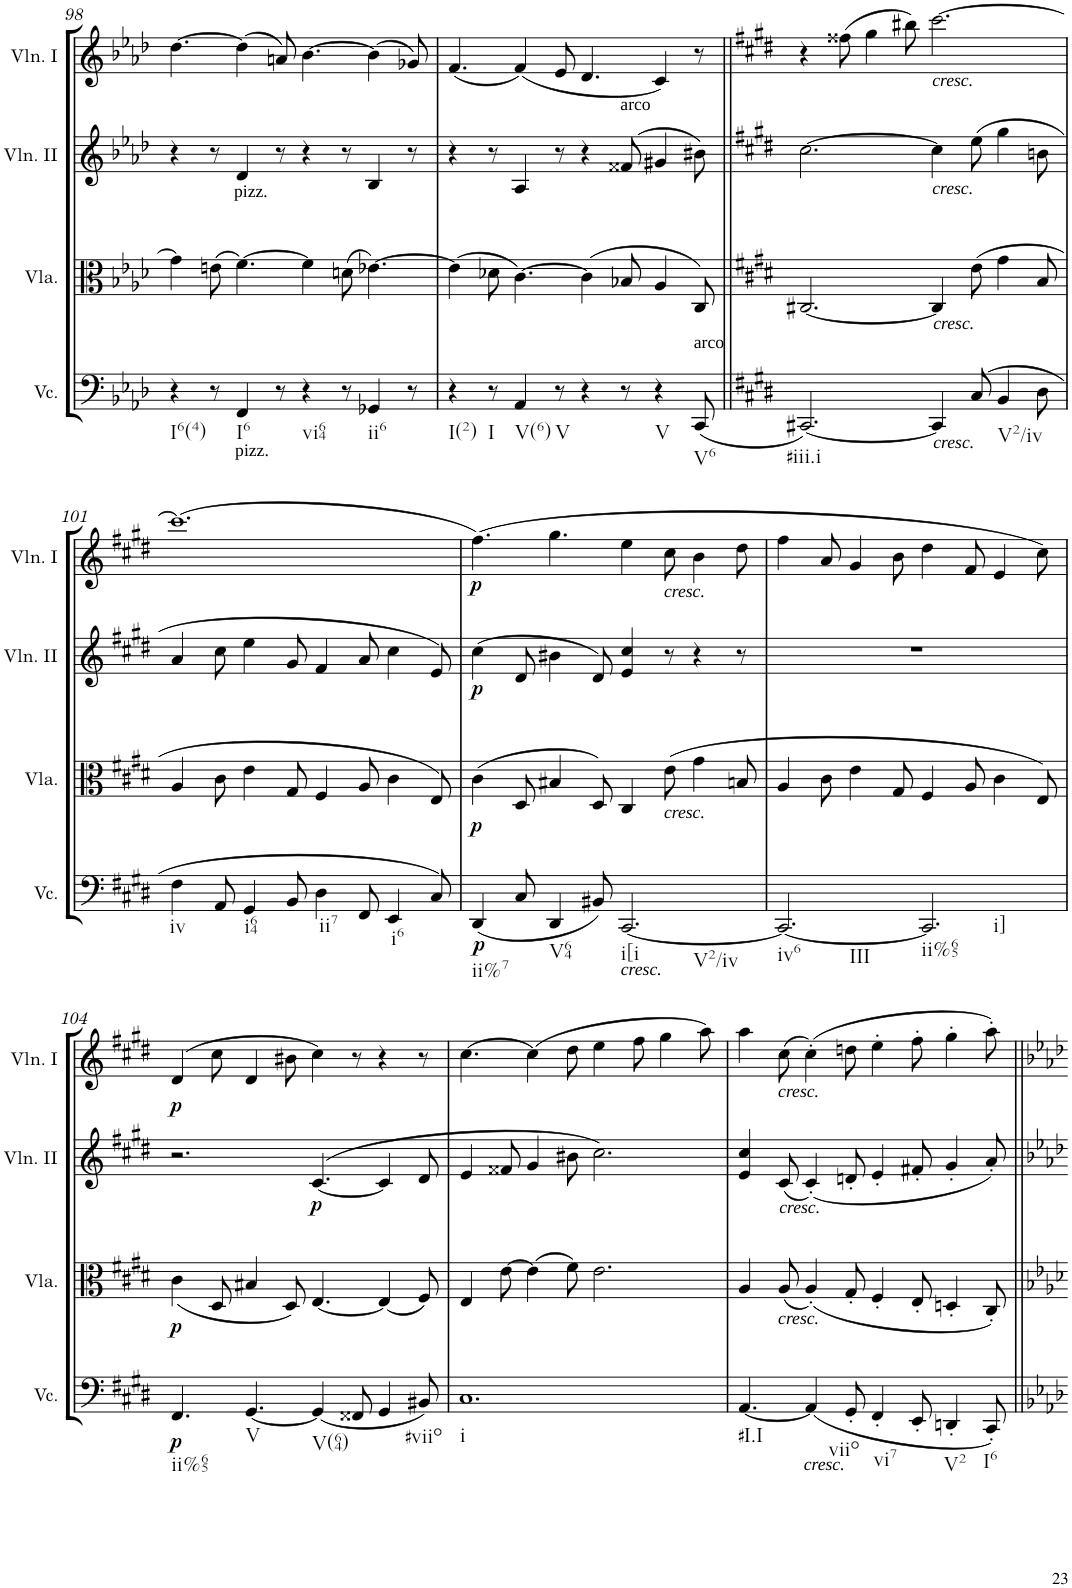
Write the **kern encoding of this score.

**kern	**dynam	**kern	**dynam	**kern	**dynam	**kern	**dynam
*part4	*part4	*part3	*part3	*part2	*part2	*part1	*part1
*staff4	*staff4	*staff3	*staff3	*staff2	*staff2	*staff1	*staff1
*I"Violoncello	*	*I"Viola	*	*I"Violin II	*	*I"Violin I	*
*I'Vc.	*	*I'Vla.	*	*I'Vln. II	*	*I'Vln. I	*
!!LO:PB:g=z
*clefF4	*	*clefC3	*	*clefG2	*	*clefG2	*
*k[b-e-a-d-]	*	*k[b-e-a-d-]	*	*k[b-e-a-d-]	*	*k[b-e-a-d-]	*
*M12/8	*	*M12/8	*	*M12/8	*	*M12/8	*
=98	=98	=98	=98	=98	=98	=98	=98
!LO:TX:b:t=I6(4)	!	!	!	!	!	!	!
4r	.	4g-\]	.	4r	.	[4.dd-\	.
8r	.	(8en\	.	8r	.	.	.
!	!	!	!	!LO:TX:b:t=pizz.	!	!	!
!LO:TX:b:t=pizz.	!	!	!	!	!	!	!
!LO:TX:b:t=I6	!	!	!	!	!	!	!
4FF/	.	[4.f\)	.	4d-/	.	(4dd-\]	.
8r	.	.	.	8r	.	8an/)	.
!LO:TX:b:t=vi64	!	!	!	!	!	!	!
4r	.	4f\]	.	4r	.	[4.b-\	.
8r	.	(8dn\	.	8r	.	.	.
!LO:TX:b:t=ii6	!	!	!	!	!	!	!
4GG-X/	.	[4.e-X\)	.	4B-/	.	(4b-\]	.
8r	.	.	.	8r	.	8g-X/)	.
=99	=99	=99	=99	=99	=99	=99	=99
!LO:TX:b:t=I(2)	!	!	!	!	!	!	!
4r	.	(4e-\]	.	4r	.	(4.f/	.
!LO:TX:b:t=I	!	!	!	!	!	!	!
8r	.	8d-X\	.	8r	.	.	.
!LO:TX:b:t=V(6)	!	!	!	!	!	!	!
4AA-/	.	[4.c\)	.	4A-/	.	(4f/)	.
!LO:TX:b:t=V	!	!	!	!	!	!	!
8r	.	.	.	8r	.	8e-/	.
4r	.	(4c\]	.	4r	.	4.d-/	.
!	!	!	!	!LO:TX:a:t=arco	!	!	!
8r	.	8B-X/	.	(8f##X/	.	.	.
!LO:TX:b:t=V	!	!	!	!	!	!	!
4r	.	4A-/	.	4g#X/	.	4c/)	.
!LO:TX:a:t=arco	!	!	!	!	!	!	!
!LO:TX:b:t=V6	!	!	!	!	!	!	!
(8CC/	.	8C/)	.	8b#X\)	.	8r	.
=100||	=100||	=100||	=100||	=100||	=100||	=100||	=100||
*k[f#c#g#d#]	*	*k[f#c#g#d#]	*	*k[f#c#g#d#]	*	*k[f#c#g#d#]	*
*c#:	*	*c#:	*	*c#:	*	*c#:	*
!LO:TX:b:t=#iii.i	!	!	!	!	!	!	!
[2.CC#X/)	.	[2.C#X/	.	[2.cc#\	.	4r	.
.	.	.	.	.	.	(8ff##X\	.
.	.	.	.	.	.	4gg#\	.
.	.	.	.	.	.	8bb#X\)	.
!	!	!	!	!	!	!LO:TX:b:i:t=cresc.	!
!	!	!	!	!LO:TX:b:i:t=cresc.	!	!	!
!	!	!LO:TX:b:i:t=cresc.	!	!	!	!	!
!LO:TX:b:i:t=cresc.	!	!	!	!	!	!	!
4CC#/]	.	4C#/]	.	4cc#\]	.	[2.ccc#\	.
(8C#/	.	(8e\	.	(8ee\	.	.	.
!LO:TX:b:t=V2/iv	!	!	!	!	!	!	!
4BB/	.	4g#\	.	4gg#\	.	.	.
8D#\	.	8B/	.	8bn\	.	.	.
!!LO:LB:g=z
=101	=101	=101	=101	=101	=101	=101	=101
!LO:TX:b:t=iv	!	!	!	!	!	!	!
4F#\	.	4A/	.	4a/	.	(1.ccc#]	.
8AA/	.	8c#\	.	8cc#\	.	.	.
!LO:TX:b:t=i64	!	!	!	!	!	!	!
4GG#/	.	4e\	.	4ee\	.	.	.
8BB/	.	8G#/	.	8g#/	.	.	.
!LO:TX:b:t=ii7	!	!	!	!	!	!	!
4D#\	.	4F#/	.	4f#/	.	.	.
8FF#/	.	8A/	.	8a/	.	.	.
!LO:TX:b:t=i6	!	!	!	!	!	!	!
4EE/	.	4c#\	.	4cc#\	.	.	.
8C#/)	.	8E/)	.	8e/)	.	.	.
=102	=102	=102	=102	=102	=102	=102	=102
!LO:TX:b:t=ii%7	!	!	!	!	!	!	!
!	!LO:DY:b	!	!LO:DY:b	!	!LO:DY:b	!	!LO:DY:b
(4DD#/	p	(4c#\	p	(4cc#\	p	(4.ff#\)	p
8C#/	.	8D#/	.	8d#/	.	.	.
!LO:TX:b:t=V64	!	!	!	!	!	!	!
4DD#/	.	4B#X/	.	4b#X\	.	4.gg#\	.
8BB#X/)	.	8D#/)	.	8d#/)	.	.	.
!LO:TX:b:i:t=cresc.	!	!	!	!	!	!	!
!LO:TX:b:t=i[i	!	!	!	!	!	!	!
!LO:TX:b:t=V2/iv	!	!	!	!	!	!	!
[2.CC#/	.	4C#/	.	4e/ 4cc#/	.	4ee\	.
!	!	!	!	!	!	!LO:TX:b:i:t=cresc.	!
!	!	!LO:TX:b:i:t=cresc.	!	!	!	!	!
.	.	(8e\	.	8r	.	8cc#\	.
.	.	4g#\	.	4r	.	4b\	.
.	.	8Bn/	.	8r	.	8dd#\	.
=103	=103	=103	=103	=103	=103	=103	=103
!LO:TX:b:t=iv6	!	!	!	!	!	!	!
!LO:TX:b:t=III	!	!	!	!	!	!	!
2.CC#/_	.	4A/	.	1.r	.	4ff#\	.
.	.	8c#\	.	.	.	8a/	.
.	.	4e\	.	.	.	4g#/	.
.	.	8G#/	.	.	.	8b\	.
!LO:TX:b:t=ii%65	!	!	!	!	!	!	!
!LO:TX:b:t=i]	!	!	!	!	!	!	!
2.CC#/]	.	4F#/	.	.	.	4dd#\	.
.	.	8A/	.	.	.	8f#/	.
.	.	4c#\	.	.	.	4e/	.
.	.	8E/)	.	.	.	8cc#\)	.
!!LO:LB:g=z
=104	=104	=104	=104	=104	=104	=104	=104
!LO:TX:b:t=ii%65	!	!	!	!	!	!	!
!	!LO:DY:b	!	!LO:DY:b	!	!	!	!LO:DY:b
4.FF#/	p	(<4c#\	p	2.r	.	(4d#/	p
.	.	8D#/	.	.	.	8cc#\	.
!LO:TX:b:t=V	!	!	!	!	!	!	!
[4.GG#/	.	4B#X/	.	.	.	4d#/	.
.	.	8D#/)	.	.	.	8b#X\	.
!LO:TX:b:t=V(64)	!	!	!	!	!	!	!
!	!	!	!	!	!LO:DY:b	!	!
(4GG#/]	.	[4.E/	.	([4.c#/	p	4cc#\)	.
8FF##X/	.	.	.	.	.	8r	.
4GG#/	.	(4E/]	.	4c#/]	.	4r	.
!LO:TX:b:t=#viio	!	!	!	!	!	!	!
8BB#X/)	.	8F#/)	.	8d#/	.	8r	.
=105	=105	=105	=105	=105	=105	=105	=105
!LO:TX:b:t=i	!	!	!	!	!	!	!
1.C#	.	4E/	.	4e/	.	[4.cc#\	.
.	.	[8e\	.	8f##X/	.	.	.
.	.	(4e\]	.	4g#/	.	(4cc#\]	.
.	.	8f#\)	.	8b#X\	.	8dd#\	.
.	.	2.e\	.	2.cc#\)	.	4ee\	.
.	.	.	.	.	.	8ff#\	.
.	.	.	.	.	.	4gg#\	.
.	.	.	.	.	.	8aa\)	.
=106	=106	=106	=106	=106	=106	=106	=106
!LO:TX:b:t=#I.I	!	!	!	!	!	!	!
[4.AA/	.	4A/	.	4e/ 4cc#/	.	4aa\	.
!	!	!	!	!	!	!LO:TX:b:i:t=cresc.	!
!	!	!	!	!LO:TX:b:i:t=cresc.	!	!	!
!	!	!LO:TX:b:i:t=cresc.	!	!	!	!	!
.	.	(8A/	.	(8c#/	.	(8cc#\	.
!LO:TX:b:i:t=cresc.	!	!	!	!	!	!	!
(4AA/]	.	(4A'/)	.	(4c#'/)	.	(4cc#'\)	.
!LO:TX:b:t=viio	!	!	!	!	!	!	!
8GG#'/	.	8G#'/	.	8dn'/	.	8ddn\	.
!LO:TX:b:t=vi7	!	!	!	!	!	!	!
4FF#'/	.	4F#'/	.	4e'/	.	4ee'\	.
8EE'/	.	8E'/	.	8f#X'/	.	8ff#'\	.
!LO:TX:b:t=V2	!	!	!	!	!	!	!
4DDn'/	.	4Dn'/	.	4g#'/	.	4gg#'\	.
!LO:TX:b:t=I6	!	!	!	!	!	!	!
8CC#'/)	.	8C#'/)	.	8a'/)	.	8aa'\)	.
=||	=||	=||	=||	=||	=||	=||	=||
*-	*-	*-	*-	*-	*-	*-	*-
